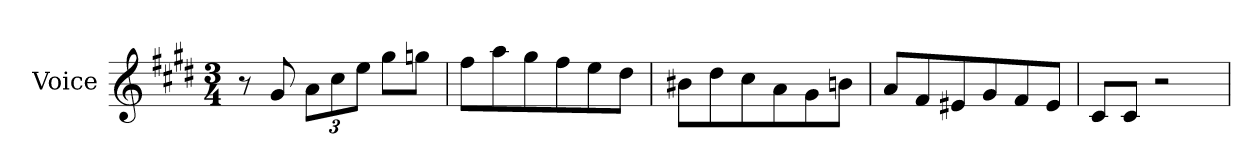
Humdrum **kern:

**kern
*part1
*staff1
*I"Voice
*I'Voice
*clefG2
*k[f#c#g#d#]
*M3/4
=1
8r
8g#/
12a\L
12cc#\
12ee\J
8gg#\L
8ggn\J
=2
8ff#\L
8aa\
8gg#\
8ff#\
8ee\
8dd#\J
=3
8b#X\L
8dd#\
8cc#\
8a\
8g#\
8bn\J
=4
8a/L
8f#/
8e#X/
8g#/
8f#/
8e#/J
=5
8c#/L
8c#/J
2rcc
=
*-
